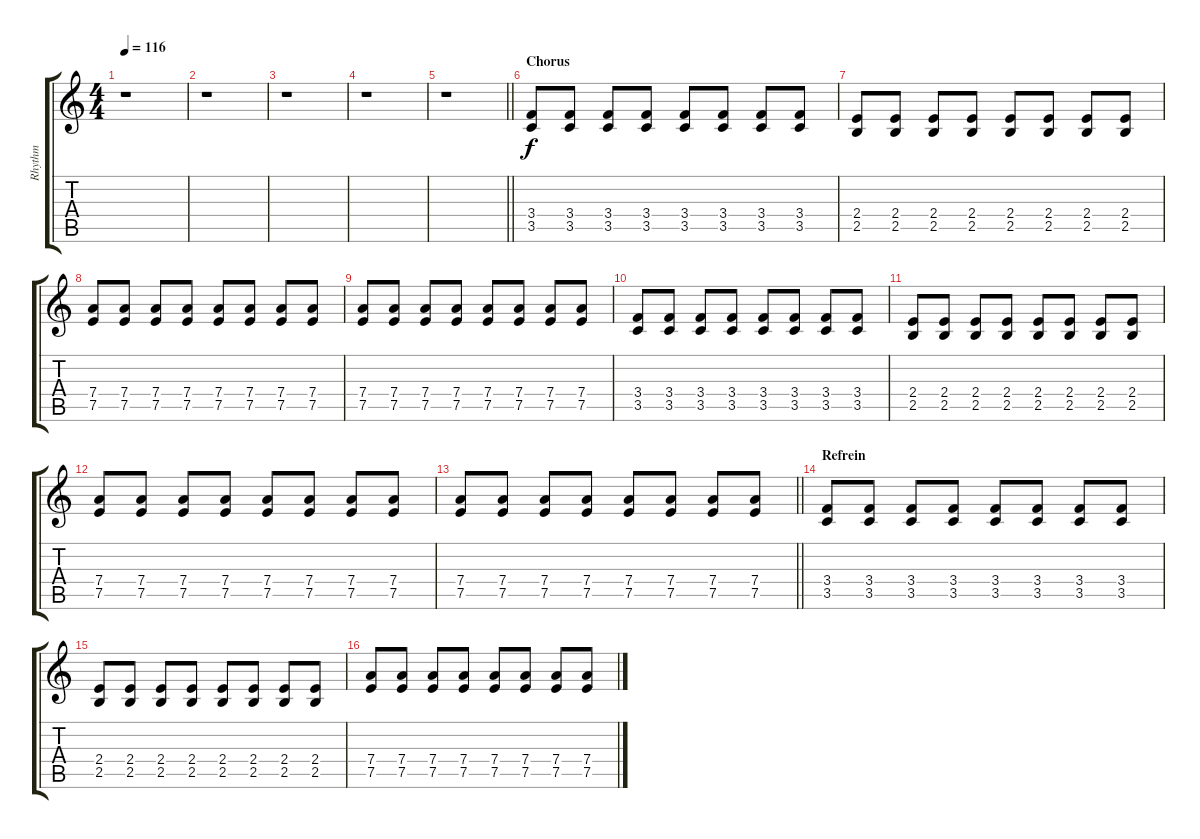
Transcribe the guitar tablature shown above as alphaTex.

\track ("Rhythm" "Rhythm") {instrument overdrivenguitar}
\staff {score tabs}
\tuning (E4 B3 G3 D3 A2 E2) {hide}
\ts (4 4)
\tempo 116
\clef g2
\ks c
r.1{dy f} |
r.1 |
r.1 |
r.1 |
\barLineRight lightlight
r.1 |
\section ("" "Chorus")
(3.4 3.5).8 (3.4 3.5).8 (3.4 3.5).8 (3.4 3.5).8 (3.4 3.5).8 (3.4 3.5).8 (3.4 3.5).8 (3.4 3.5).8 |
(2.4 2.5).8 (2.4 2.5).8 (2.4 2.5).8 (2.4 2.5).8 (2.4 2.5).8 (2.4 2.5).8 (2.4 2.5).8 (2.4 2.5).8 |
(7.4 7.5).8 (7.4 7.5).8 (7.4 7.5).8 (7.4 7.5).8 (7.4 7.5).8 (7.4 7.5).8 (7.4 7.5).8 (7.4 7.5).8 |
(7.4 7.5).8 (7.4 7.5).8 (7.4 7.5).8 (7.4 7.5).8 (7.4 7.5).8 (7.4 7.5).8 (7.4 7.5).8 (7.4 7.5).8 |
(3.4 3.5).8 (3.4 3.5).8 (3.4 3.5).8 (3.4 3.5).8 (3.4 3.5).8 (3.4 3.5).8 (3.4 3.5).8 (3.4 3.5).8 |
(2.4 2.5).8 (2.4 2.5).8 (2.4 2.5).8 (2.4 2.5).8 (2.4 2.5).8 (2.4 2.5).8 (2.4 2.5).8 (2.4 2.5).8 |
(7.4 7.5).8 (7.4 7.5).8 (7.4 7.5).8 (7.4 7.5).8 (7.4 7.5).8 (7.4 7.5).8 (7.4 7.5).8 (7.4 7.5).8 |
\barLineRight lightlight
(7.4 7.5).8 (7.4 7.5).8 (7.4 7.5).8 (7.4 7.5).8 (7.4 7.5).8 (7.4 7.5).8 (7.4 7.5).8 (7.4 7.5).8 |
\section ("" "Refrein")
(3.4 3.5).8 (3.4 3.5).8 (3.4 3.5).8 (3.4 3.5).8 (3.4 3.5).8 (3.4 3.5).8 (3.4 3.5).8 (3.4 3.5).8 |
(2.4 2.5).8 (2.4 2.5).8 (2.4 2.5).8 (2.4 2.5).8 (2.4 2.5).8 (2.4 2.5).8 (2.4 2.5).8 (2.4 2.5).8 |
(7.4 7.5).8 (7.4 7.5).8 (7.4 7.5).8 (7.4 7.5).8 (7.4 7.5).8 (7.4 7.5).8 (7.4 7.5).8 (7.4 7.5).8
